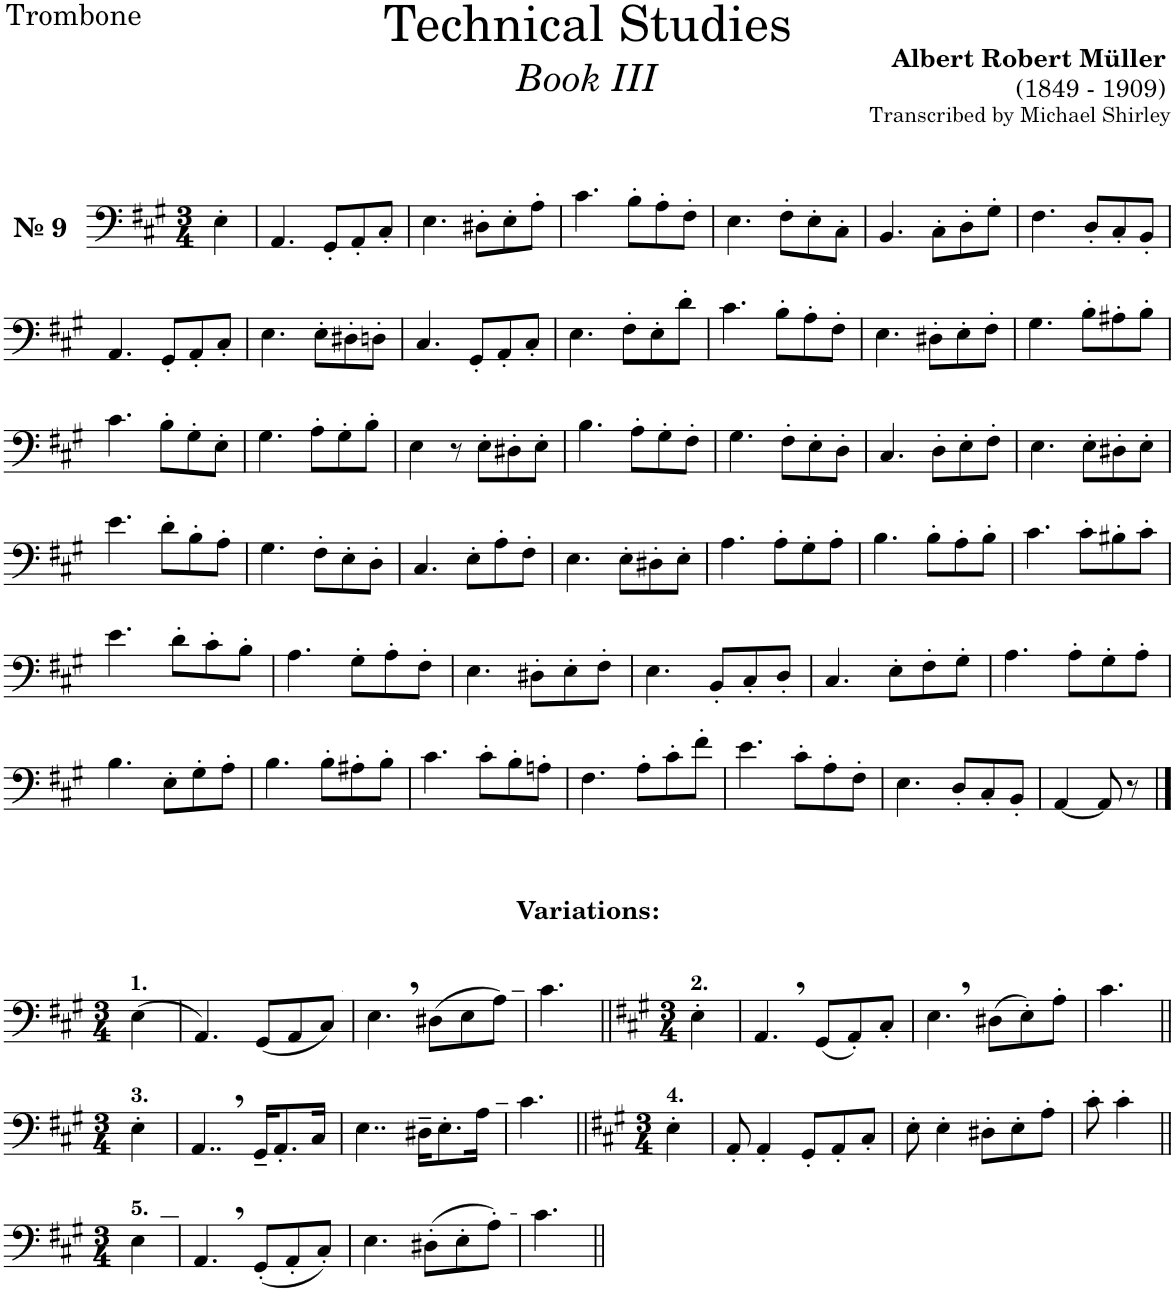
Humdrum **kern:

**kern
*part1
*staff1
*I"Trombone
*I'Tbn.
*clefF4
*k[f#c#g#]
*M3/4
=1
!LO:TX:a:B:t=№ 9
4E'\
=2
4.AA/
8GG#'/L
8AA'/
8C#'/J
=3
4.E\
8D#X'\L
8E'\
8A'\J
=4
4.c#\
8B'\L
8A'\
8F#'\J
=5
4.E\
8F#'\L
8E'\
8C#'\J
=6
4.BB/
8C#'\L
8D'\
8G#'\J
=7
4.F#\
8D'/L
8C#'/
8BB'/J
!!LO:LB:g=z
=8
4.AA/
8GG#'/L
8AA'/
8C#'/J
=9
4.E\
8E'\L
8D#X'\
8Dn'\J
=10
4.C#/
8GG#'/L
8AA'/
8C#'/J
=11
4.E\
8F#'\L
8E'\
8d'\J
=12
4.c#\
8B'\L
8A'\
8F#'\J
=13
4.E\
8D#X'\L
8E'\
8F#'\J
=14
4.G#\
8B'\L
8A#X'\
8B'\J
!!LO:LB:g=z
=15
4.c#\
8B'\L
8G#'\
8E'\J
=16
4.G#\
8A'\L
8G#'\
8B'\J
=17
4E\
8r
8E'\L
8D#X'\
8E'\J
=18
4.B\
8A'\L
8G#'\
8F#'\J
=19
4.G#\
8F#'\L
8E'\
8D'\J
=20
4.C#/
8D'\L
8E'\
8F#'\J
=21
4.E\
8E'\L
8D#X'\
8E'\J
!!LO:LB:g=z
=22
4.e\
8d'\L
8B'\
8A'\J
=23
4.G#\
8F#'\L
8E'\
8D'\J
=24
4.C#/
8E'\L
8A'\
8F#'\J
=25
4.E\
8E'\L
8D#X'\
8E'\J
=26
4.A\
8A'\L
8G#'\
8A'\J
=27
4.B\
8B'\L
8A'\
8B'\J
=28
4.c#\
8c#'\L
8B#X'\
8c#'\J
!!LO:LB:g=z
=29
4.e\
8d'\L
8c#'\
8B'\J
=30
4.A\
8G#'\L
8A'\
8F#'\J
=31
4.E\
8D#X'\L
8E'\
8F#'\J
=32
4.E\
8BB'/L
8C#'/
8D'/J
=33
4.C#/
8E'\L
8F#'\
8G#'\J
=34
4.A\
8A'\L
8G#'\
8A'\J
!!LO:LB:g=z
=35
4.B\
8E'\L
8G#'\
8A'\J
=36
4.B\
8B'\L
8A#X'\
8B'\J
=37
4.c#\
8c#'\L
8B'\
8An'\J
=38
4.F#\
8A'\L
8c#'\
8f#'\J
=39
4.e\
8c#'\L
8A'\
8F#'\J
=40
4.E\
8D'/L
8C#'/
8BB'/J
=41
[4AA/
8AA/]
8r
!!LO:LB:g=z
==42
*M3/4
!LO:TX:a:B:t=1.
(4E\
=43
4.AA/)
(8GG#/L
8AA/
8C#/J)
=44
4.E,\
(8D#X\L
8E\
8A\J)
=45
4.c#\
=46||
*k[f#c#g#]
*M3/4
!LO:TX:a:B:t=2.
4E'\
=47
4.AA,/
(8GG#/L
8AA'/)
8C#'/J
=48
4.E,\
(8D#X\L
8E'\)
8A'\J
=49
4.c#\
!!LO:LB:g=z
=50||
*M3/4
!LO:TX:a:B:t=3.
4E'\
=51
4..AA,/
16GG#~/LL
8.AA'/
16C#/JL
=52
4..E\
16D#X~\LL
8.E'\
16A\JL
=53
4.c#\
=54||
*k[f#c#g#]
*M3/4
!LO:TX:a:B:t=4.
4E'\
=55
8AA'/
4AA'/
8GG#'/L
8AA'/
8C#'/J
=56
8E'\
4E'\
8D#X'\L
8E'\
8A'\J
=57
8c#'\
4c#'\
!!LO:LB:g=z
=58||
*M3/4
!LO:TX:a:B:t=5.
4E\
=59
4.AA,/
(8GG#'/L
8AA'/
8C#'/J)
=60
4.E\
(8D#X'\L
8E'\
8A'\J)
=60X1
4.c#\
=||
*-
